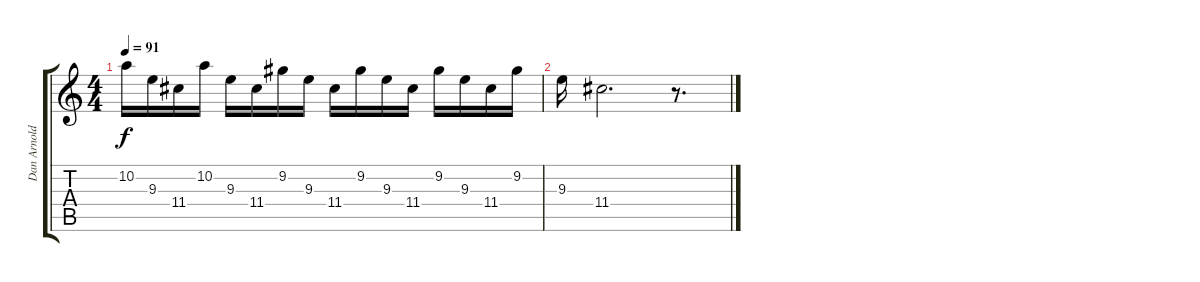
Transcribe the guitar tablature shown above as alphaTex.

\track ("Dan Arnold" "Dan Arnold") {instrument overdrivenguitar}
\staff {score tabs}
\tuning (E4 B3 G3 D3 A2 D2) {hide}
\ts (4 4)
\tempo 91
\clef g2
\ks c
10.2.16{dy f} 9.3.16 11.4.16 10.2.16 9.3.16 11.4.16 9.2.16 9.3.16 11.4.16 9.2.16 9.3.16 11.4.16 9.2.16 9.3.16 11.4.16 9.2.16 |
9.3.16 11.4.2{d} r.8{d}
